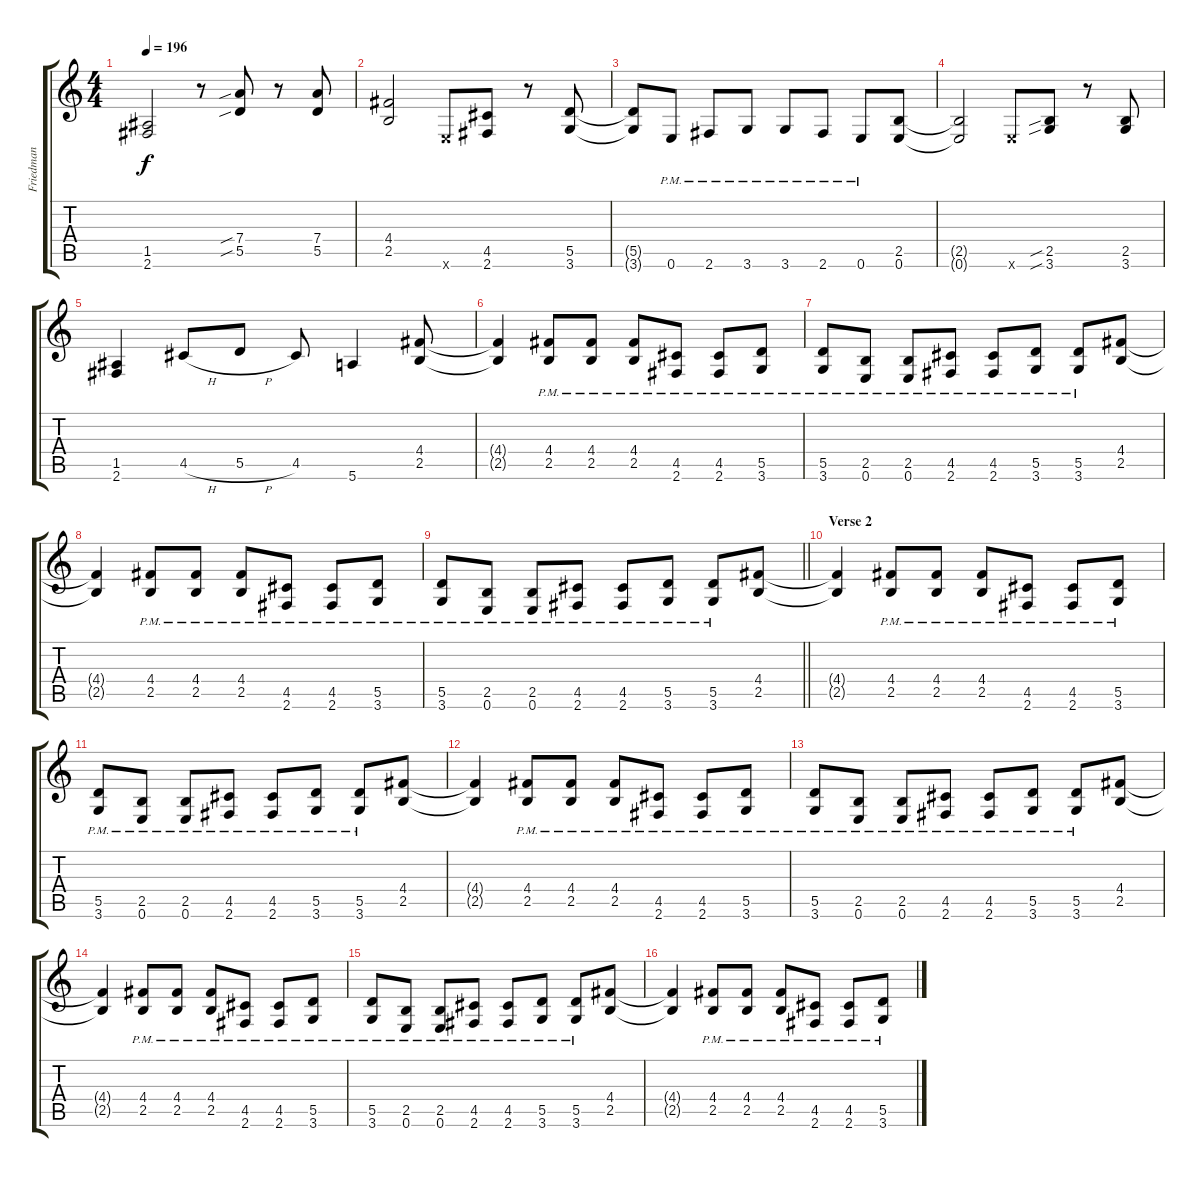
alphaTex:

\track ("Friedman" "Friedman") {instrument distortionguitar}
\staff {score tabs}
\tuning (E4 B3 G3 D3 A2 E2) {hide}
\ts (4 4)
\tempo 196
\clef g2
\ks c
(1.5 2.6).2{dy f} r.8 (7.4{sib} 5.5{sib}).8 r.8 (7.4 5.5).8 |
(4.4 2.5).2 0.6{x}.8 (4.5 2.6).8 r.8 (5.5 3.6).8 |
(5.5{t} 3.6{t}).8 0.6{pm}.8 2.6{pm}.8 3.6{pm}.8 3.6{pm}.8 2.6{pm}.8 0.6{pm}.8 (2.5 0.6).8 |
(2.5{t} 0.6{t}).2 0.6{x}.8 (2.5{sib} 3.6{sib}).8 r.8 (2.5 3.6).8 |
(1.5 2.6).4 4.5{h}.8 5.5{h}.8 4.5.8 5.6.4 (4.4 2.5).8 |
(4.4{t} 2.5{t}).4 (4.4{pm} 2.5{pm}).8 (4.4{pm} 2.5{pm}).8 (4.4{pm} 2.5{pm}).8 (4.5{pm} 2.6{pm}).8 (4.5{pm} 2.6{pm}).8 (5.5{pm} 3.6{pm}).8 |
(5.5{pm} 3.6{pm}).8 (2.5{pm} 0.6{pm}).8 (2.5{pm} 0.6{pm}).8 (4.5{pm} 2.6{pm}).8 (4.5{pm} 2.6{pm}).8 (5.5{pm} 3.6{pm}).8 (5.5{pm} 3.6{pm}).8 (4.4 2.5).8 |
(4.4{t} 2.5{t}).4 (4.4{pm} 2.5{pm}).8 (4.4{pm} 2.5{pm}).8 (4.4{pm} 2.5{pm}).8 (4.5{pm} 2.6{pm}).8 (4.5{pm} 2.6{pm}).8 (5.5{pm} 3.6{pm}).8 |
\barLineRight lightlight
(5.5{pm} 3.6{pm}).8 (2.5{pm} 0.6{pm}).8 (2.5{pm} 0.6{pm}).8 (4.5{pm} 2.6{pm}).8 (4.5{pm} 2.6{pm}).8 (5.5{pm} 3.6{pm}).8 (5.5{pm} 3.6{pm}).8 (4.4 2.5).8 |
\section ("" "Verse 2")
(4.4{t} 2.5{t}).4 (4.4{pm} 2.5{pm}).8 (4.4{pm} 2.5{pm}).8 (4.4{pm} 2.5{pm}).8 (4.5{pm} 2.6{pm}).8 (4.5{pm} 2.6{pm}).8 (5.5{pm} 3.6{pm}).8 |
(5.5{pm} 3.6{pm}).8 (2.5{pm} 0.6{pm}).8 (2.5{pm} 0.6{pm}).8 (4.5{pm} 2.6{pm}).8 (4.5{pm} 2.6{pm}).8 (5.5{pm} 3.6{pm}).8 (5.5{pm} 3.6{pm}).8 (4.4 2.5).8 |
(4.4{t} 2.5{t}).4 (4.4{pm} 2.5{pm}).8 (4.4{pm} 2.5{pm}).8 (4.4{pm} 2.5{pm}).8 (4.5{pm} 2.6{pm}).8 (4.5{pm} 2.6{pm}).8 (5.5{pm} 3.6{pm}).8 |
(5.5{pm} 3.6{pm}).8 (2.5{pm} 0.6{pm}).8 (2.5{pm} 0.6{pm}).8 (4.5{pm} 2.6{pm}).8 (4.5{pm} 2.6{pm}).8 (5.5{pm} 3.6{pm}).8 (5.5{pm} 3.6{pm}).8 (4.4 2.5).8 |
(4.4{t} 2.5{t}).4 (4.4{pm} 2.5{pm}).8 (4.4{pm} 2.5{pm}).8 (4.4{pm} 2.5{pm}).8 (4.5{pm} 2.6{pm}).8 (4.5{pm} 2.6{pm}).8 (5.5{pm} 3.6{pm}).8 |
(5.5{pm} 3.6{pm}).8 (2.5{pm} 0.6{pm}).8 (2.5{pm} 0.6{pm}).8 (4.5{pm} 2.6{pm}).8 (4.5{pm} 2.6{pm}).8 (5.5{pm} 3.6{pm}).8 (5.5{pm} 3.6{pm}).8 (4.4 2.5).8 |
(4.4{t} 2.5{t}).4 (4.4{pm} 2.5{pm}).8 (4.4{pm} 2.5{pm}).8 (4.4{pm} 2.5{pm}).8 (4.5{pm} 2.6{pm}).8 (4.5{pm} 2.6{pm}).8 (5.5{pm} 3.6{pm}).8
